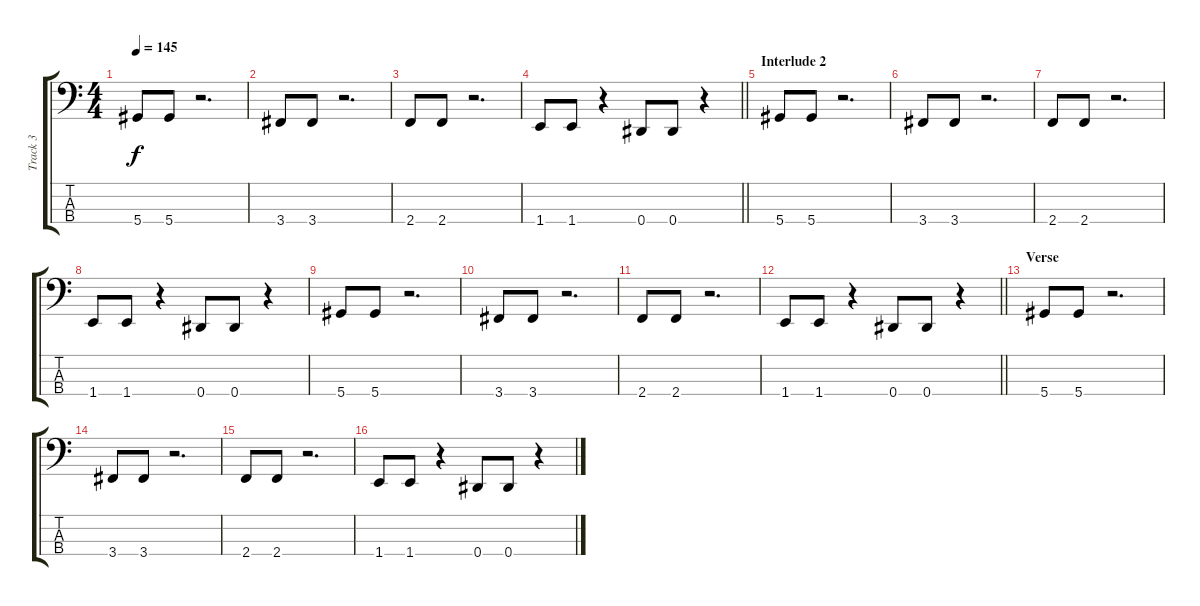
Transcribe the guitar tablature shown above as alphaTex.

\track ("Track 3" "Track 3") {instrument electricbassfinger}
\staff {score tabs}
\tuning (Gb2 Db2 Ab1 Eb1) {hide}
\ts (4 4)
\tempo 145
\clef f4
\ks c
5.4.8{dy f} 5.4.8 r.2{d} |
3.4.8 3.4.8 r.2{d} |
2.4.8 2.4.8 r.2{d} |
\barLineRight lightlight
1.4.8 1.4.8 r.4 0.4.8 0.4.8 r.4 |
\section ("" "Interlude 2")
5.4.8 5.4.8 r.2{d} |
3.4.8 3.4.8 r.2{d} |
2.4.8 2.4.8 r.2{d} |
1.4.8 1.4.8 r.4 0.4.8 0.4.8 r.4 |
5.4.8 5.4.8 r.2{d} |
3.4.8 3.4.8 r.2{d} |
2.4.8 2.4.8 r.2{d} |
\barLineRight lightlight
1.4.8 1.4.8 r.4 0.4.8 0.4.8 r.4 |
\section ("" "Verse")
5.4.8 5.4.8 r.2{d} |
3.4.8 3.4.8 r.2{d} |
2.4.8 2.4.8 r.2{d} |
1.4.8 1.4.8 r.4 0.4.8 0.4.8 r.4
